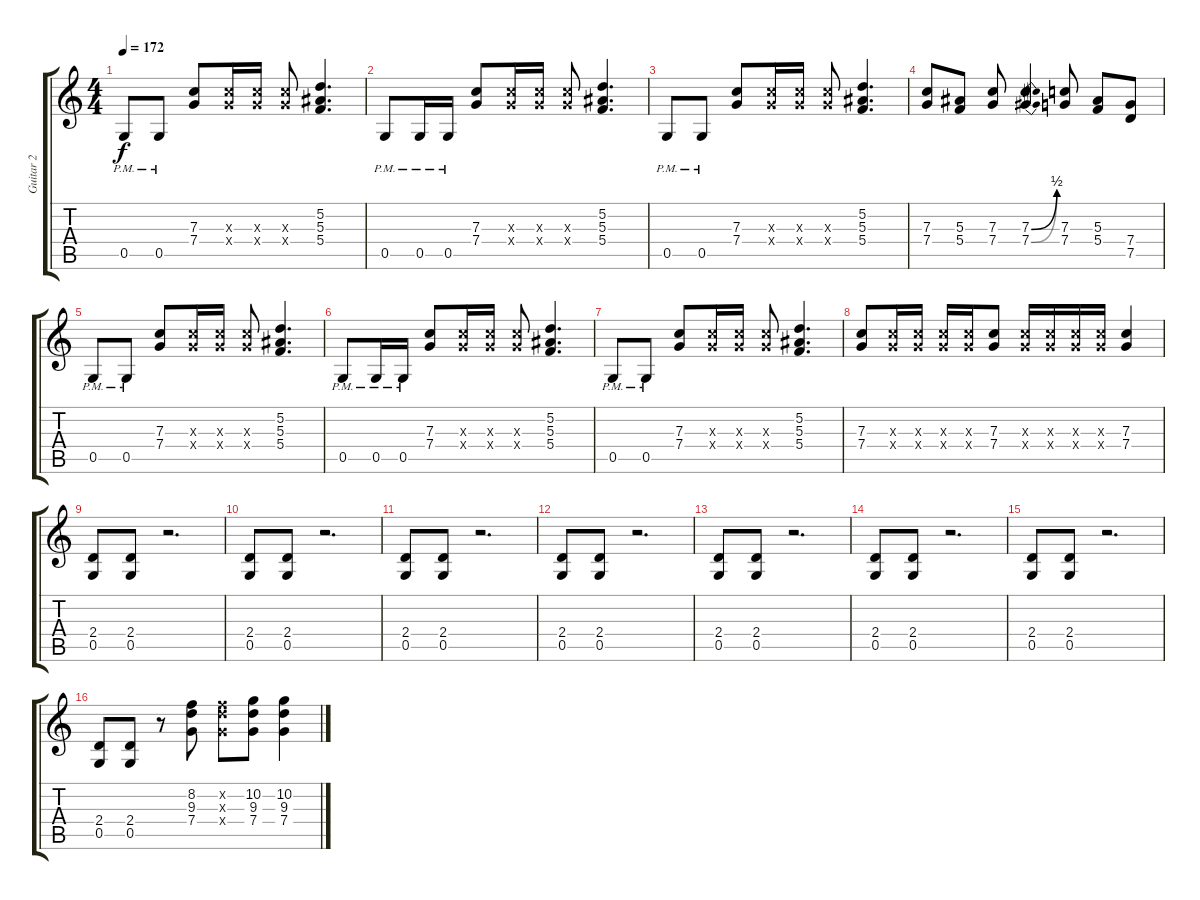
\track ("Guitar 2" "Guitar 2") {instrument overdrivenguitar}
\staff {score tabs}
\tuning (D4 A3 F3 C3 G2 D2) {hide}
\ts (4 4)
\tempo 172
\clef g2
\ks c
0.5{pm}.8{dy f} 0.5{pm}.8 (7.3 7.4).8 (7.3{x} 7.4{x}).16 (7.3{x} 7.4{x}).16 (7.3{x} 7.4{x}).8 (5.2 5.3 5.4).4{d} |
0.5{pm}.8 0.5{pm}.16 0.5{pm}.16 (7.3 7.4).8 (7.3{x} 7.4{x}).16 (7.3{x} 7.4{x}).16 (7.3{x} 7.4{x}).8 (5.2 5.3 5.4).4{d} |
0.5{pm}.8 0.5{pm}.8 (7.3 7.4).8 (7.3{x} 7.4{x}).16 (7.3{x} 7.4{x}).16 (7.3{x} 7.4{x}).8 (5.2 5.3 5.4).4{d} |
(7.3 7.4).8 (5.3 5.4).8 (7.3 7.4).8 (7.3{be (bend 0 0 60 2)} 7.4{be (bend 0 0 60 2)}).4 (7.3 7.4).8 (5.3 5.4).8 (7.4 7.5).8 |
0.5{pm}.8 0.5{pm}.8 (7.3 7.4).8 (7.3{x} 7.4{x}).16 (7.3{x} 7.4{x}).16 (7.3{x} 7.4{x}).8 (5.2 5.3 5.4).4{d} |
0.5{pm}.8 0.5{pm}.16 0.5{pm}.16 (7.3 7.4).8 (7.3{x} 7.4{x}).16 (7.3{x} 7.4{x}).16 (7.3{x} 7.4{x}).8 (5.2 5.3 5.4).4{d} |
0.5{pm}.8 0.5{pm}.8 (7.3 7.4).8 (7.3{x} 7.4{x}).16 (7.3{x} 7.4{x}).16 (7.3{x} 7.4{x}).8 (5.2 5.3 5.4).4{d} |
(7.3 7.4).8 (7.3{x} 7.4{x}).16 (7.3{x} 7.4{x}).16 (7.3{x} 7.4{x}).16 (7.3{x} 7.4{x}).16 (7.3 7.4).8 (7.3{x} 7.4{x}).16 (7.3{x} 7.4{x}).16 (7.3{x} 7.4{x}).16 (7.3{x} 7.4{x}).16 (7.3 7.4).4 |
(2.4 0.5).8 (2.4 0.5).8 r.2{d} |
(2.4 0.5).8 (2.4 0.5).8 r.2{d} |
(2.4 0.5).8 (2.4 0.5).8 r.2{d} |
(2.4 0.5).8 (2.4 0.5).8 r.2{d} |
(2.4 0.5).8 (2.4 0.5).8 r.2{d} |
(2.4 0.5).8 (2.4 0.5).8 r.2{d} |
(2.4 0.5).8 (2.4 0.5).8 r.2{d} |
(2.4 0.5).8 (2.4 0.5).8 r.8 (8.2 9.3 7.4).8 (8.2{x} 9.3{x} 7.4{x}).8 (10.2 9.3 7.4).8 (10.2 9.3 7.4).4
